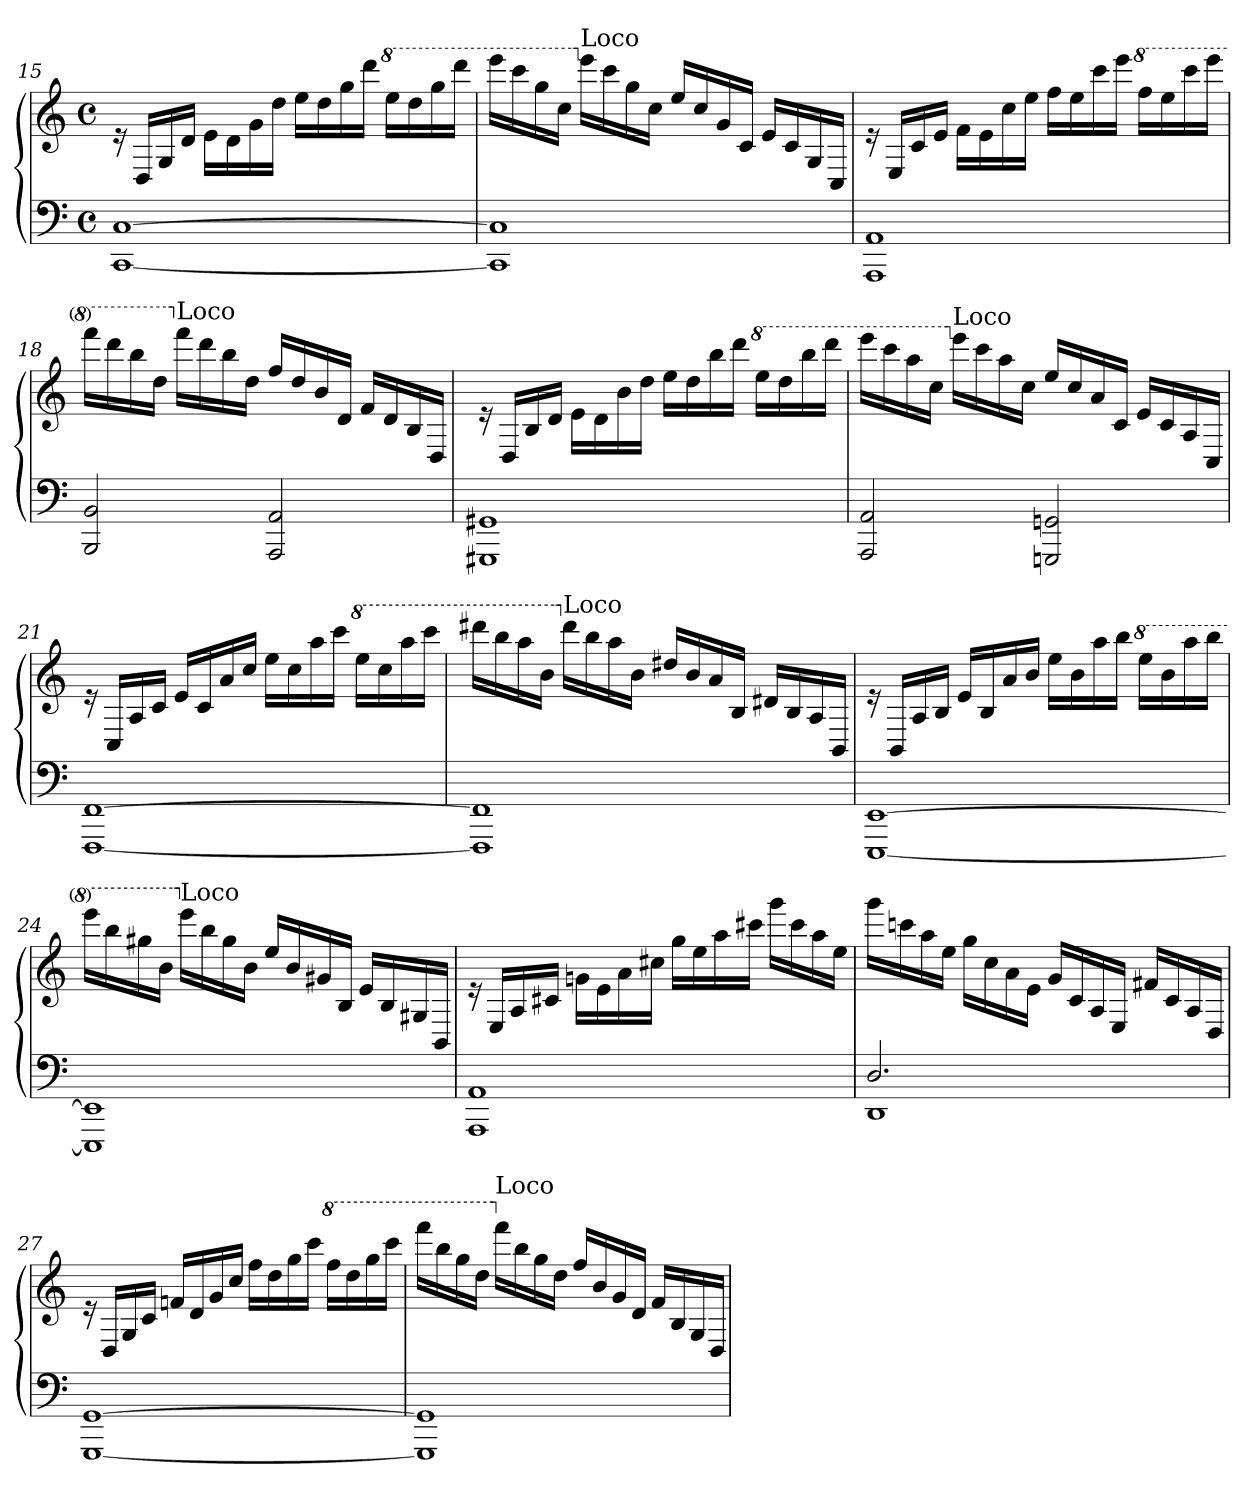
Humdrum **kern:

**kern	**kern
*part1	*part1
*staff2	*staff1
*clefF4	*clefG2
*k[]	*k[]
*C:	*C:
*M4/4	*M4/4
*met(c)	*met(c)
=15	=15
[1C [1CC	16re
.	16D/LL
.	16G/
.	16d/JJ
.	16e\LL
.	16d
.	16g
.	16ddJJ
.	16eeLL
.	16dd
.	16gg
.	16dddJJ
*	*8va
.	16eeeLL
.	16ddd
.	16ggg
.	16ddddJJ
=16	=16
1C] 1CC]	16eeeeLL
.	16cccc
.	16ggg
.	16cccJJ
*	*X8va
!	!LO:TX:a:t=Loco
.	16eeeLL
.	16ccc
.	16gg
.	16ccJJ
.	16eeLL
.	16cc
.	16g
.	16cJJ
.	16eLL
.	16c
.	16G/
.	16C/JJ
=17	=17
1AA 1AAA	16re
.	16E/LL
.	16c/
.	16eJJ
.	16f\LL
.	16e
.	16cc
.	16eeJJ
.	16ffLL
.	16ee
.	16ccc
.	16eeeJJ
*	*8va
.	16fffLL
.	16eee
.	16cccc
.	16eeeeJJ
=18	=18
2BB 2BBB	16ffffLL
.	16dddd
.	16bbb
.	16dddJJ
*	*X8va
!	!LO:TX:a:t=Loco
.	16fffLL
.	16ddd
.	16bb
.	16ddJJ
2AA 2AAA	16ff/LL
.	16dd
.	16b
.	16dJJ
.	16fLL
.	16d
.	16B
.	16D/JJ
=19	=19
1GG#X 1GGG#X	16re
.	16D/LL
.	16B/
.	16d/JJ
.	16e\LL
.	16d
.	16b
.	16ddJJ
.	16eeLL
.	16dd
.	16bb
.	16dddJJ
*	*8va
.	16eeeLL
.	16ddd
.	16bbb
.	16ddddJJ
=20	=20
2AA 2AAA	16eeeeLL
.	16cccc
.	16aaa
.	16cccJJ
*	*X8va
!	!LO:TX:a:t=Loco
.	16eeeLL
.	16ccc
.	16aa
.	16ccJJ
2GGn 2GGGn	16eeLL
.	16cc
.	16a
.	16cJJ
.	16eLL
.	16c
.	16A/
.	16C/JJ
=21	=21
[1FF [1FFF	16re
.	16C/LL
.	16A/
.	16c/JJ
.	16eLL
.	16c
.	16a
.	16ccJJ
.	16eeLL
.	16cc
.	16aa
.	16cccJJ
*	*8va
.	16eeeLL
.	16ccc
.	16aaa
.	16ccccJJ
=22	=22
1FF] 1FFF]	16dddd#XLL
.	16bbb
.	16aaa
.	16bbJJ
*	*X8va
!	!LO:TX:a:t=Loco
.	16ddd#LL
.	16bb
.	16aa
.	16bJJ
.	16dd#XLL
.	16b
.	16a
.	16BJJ
.	16d#XLL
.	16B/
.	16A/
.	16BB/JJ
=23	=23
[1EE [1EEE	16re
.	16BB/LL
.	16A/
.	16B/JJ
.	16eLL
.	16B
.	16a
.	16bJJ
.	16eeLL
.	16b
.	16aa
.	16bbJJ
*	*8va
.	16eeeLL
.	16bb
.	16aaa
.	16bbbJJ
=24	=24
1EE] 1EEE]	16eeeeLL
.	16bbb
.	16ggg#X
.	16bbJJ
*	*X8va
!	!LO:TX:a:t=Loco
.	16eeeLL
.	16bb
.	16gg#
.	16bJJ
.	16eeLL
.	16b
.	16g#X
.	16BJJ
.	16eLL
.	16B
.	16G#X
.	16BB/JJ
=25	=25
1AA 1AAA	16re
.	16E/LL
.	16A/
.	16c#XJJ
.	16gn\LL
.	16e
.	16a
.	16cc#XJJ
.	16ggLL
.	16ee
.	16aa
.	16ccc#XJJ
.	16gggLL
.	16ccc#
.	16aa
.	16eeJJ
=26	=26
*^	*
2.D	1DD	16gggLL
.	.	16cccn
.	.	16aa
.	.	16eeJJ
.	.	16ggLL
.	.	16cc
.	.	16a
.	.	16eJJ
.	.	16gLL
.	.	16c
.	.	16A/
.	.	16E/JJ
4ryy	.	16f#XLL
.	.	16c
.	.	16A/
.	.	16D/JJ
*v	*v	*
=27	=27
[1GG [1GGG	16re
.	16D/LL
.	16G/
.	16c/JJ
.	16fnLL
.	16d
.	16g
.	16ccJJ
.	16ffLL
.	16dd
.	16gg
.	16cccJJ
*	*8va
.	16fffLL
.	16ddd
.	16ggg
.	16ccccJJ
=28	=28
1GG] 1GGG]	16ffffLL
.	16bbb
.	16ggg
.	16dddJJ
*	*X8va
!	!LO:TX:a:t=Loco
.	16fffLL
.	16bb
.	16gg
.	16ddJJ
.	16ffLL
.	16b
.	16g
.	16dJJ
.	16fLL
.	16B/
.	16G/
.	16D/JJ
=	=
*-	*-
